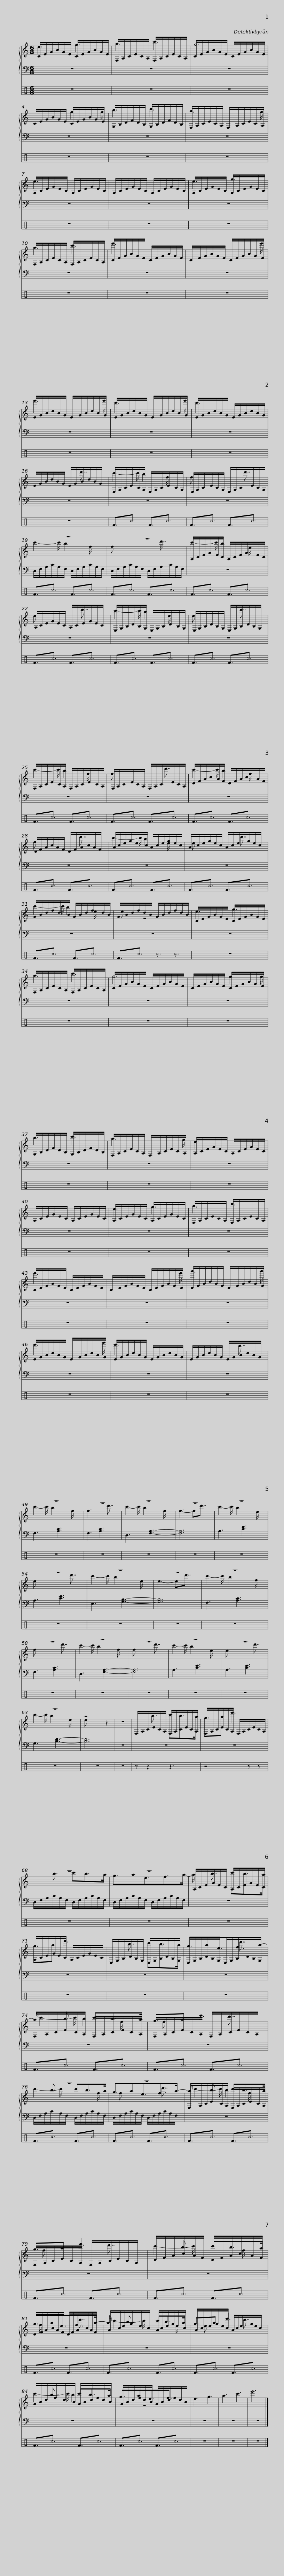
X:1
%%score { ( 1 2 4 ) | 3 } 5
L:1/8
M:6/8
I:linebreak $
K:C
V:1 treble
V:2 treble
V:4 treble
V:3 bass
V:5 perc
K:none
V:1
 C/E/G/B/G/E/ C/E/G/B/G/E/ | F,/A,/C/E/C/A,/ F,/A,/C/E/C/A,/ | C/E/G/B/G/E/ C/E/G/B/G/E/ |$ C/E/G/B/G/E/ C/E/G/B/G/E/ | G,/B,/D/F/D/B,/ G,/B,/D/F/D/B,/ | %5
 F,/A,/C/E/C/A,/ F,/A,/C/E/C/A,/ |$ A,/C/E/G/E/C/ A,/C/E/G/E/C/ | A,/C/E/G/E/C/ A,/C/E/G/E/C/ | A,/C/E/G/E/C/ A,/C/E/G/E/C/ |$ F,/A,/C/E/C/A,/ F,/A,/C/E/C/A,/ | %10
 C/E/G/B/G/E/ C/E/G/B/G/E/ | C/E/G/B/G/E/ C/E/G/B/G/E/ |$ E/G/B/d/B/G/ E/G/B/d/B/G/ | E/G/B/d/B/G/ E/G/B/d/B/G/ | E/G/B/d/B/G/ E/G/B/d/B/G/ |$ %15
 E/G/B/d/B/G/ E/G/B/d/B/G/ | F,/A,/C/E/C/A,/ F,/A,/C/E/C/A,/ | F,/A,/C/E/C/A,/ F,/A,/C/E/C/A,/ |$ z6 | z6 | %20
 A,/C/E/G/E/C/ A,/C/E/G/E/C/ |$ A,/C/E/G/E/C/ A,/C/E/G/E/C/ | E,/G,/B,/D/B,/G,/ E,/G,/B,/D/B,/G,/ |$ E,/G,/B,/D/B,/G,/ E,/G,/B,/D/B,/G,/ | F,/A,/C/E/C/A,/ F,/A,/C/E/C/A,/ |$ %25
 F,/A,/C/E/C/A,/ F,/A,/C/E/C/A,/ | D/F/A/c/A/F/ D/F/A/c/A/F/ | D/F/A/c/A/F/ D/F/A/c/A/F/ |$ A/c/e/g/e/c/ A/c/e/g/e/c/ | A/c/e/g/e/c/ A/c/e/g/e/c/ | %30
 G/B/d/f/d/B/ G/B/d/f/d/B/ |$ G/B/d/f/d/B/ G/B/d/f/d/B/ | C/E/G/B/G/E/ C/E/G/B/G/E/ | F,/A,/C/E/C/A,/ F,/A,/C/E/C/A,/ |$ C/E/G/B/G/E/ C/E/G/B/G/E/ | %35
 C/E/G/B/G/E/ C/E/G/B/G/E/ | G,/B,/D/F/D/B,/ G,/B,/D/F/D/B,/ |$ F,/A,/C/E/C/A,/ F,/A,/C/E/C/A,/ | A,/C/E/G/E/C/ A,/C/E/G/E/C/ | A,/C/E/G/E/C/ A,/C/E/G/E/C/ |$ %40
 A,/C/E/G/E/C/ A,/C/E/G/E/C/ | F,/A,/C/E/C/A,/ F,/A,/C/E/C/A,/ | C/E/G/B/G/E/ C/E/G/B/G/E/ |$ C/E/G/B/G/E/ C/E/G/B/G/E/ | E/G/B/d/B/G/ E/G/B/d/B/G/ | %45
 E/G/B/d/B/G/ E/G/B/d/B/G/ |$ E/G/B/d/B/G/ E/G/B/d/B/G/ | E/G/B/d/B/G/ E/G/B/d/B/G/ | z6 | z6 | %50
 z6 |$ z6 | z6 | z6 | z6 | %55
 z6 | z6 | z6 |$ z6 | z6 | %60
 z6 | z6 | z6 | z4 z2 | z6 |$ %65
 F,/A,/C/E/C/A,/ F,/A,/C/E/C/A,/ | F,/A,/C/E/C/A,/ F,/A,/C/E/C/A,/ | z6 |$ z6 | A,/C/E/G/E/C/ A,/C/E/G/E/C/ | %70
 A,/C/E/G/E/C/ A,/C/E/G/E/C/ |$ E,/G,/B,/D/B,/G,/ E,/G,/B,/D/B,/G,/ | E,/G,/B,/D/B,/G,/ E,/G,/B,/D/B,/G,/ |$ F,/A,/C/E/C/A,/ F,/A,/C/E/C/A,/ | F,/A,/C/E/C/A,/ F,/A,/C/E/C/A,/ | %75
 z6 |$ z6 | F,/A,/C/E/C/A,/ F,/A,/C/E/C/A,/ | F,/A,/C/E/C/A,/ F,/A,/C/E/C/A,/ |$ D/F/A/c/A/F/ D/F/A/c/A/F/ | %80
 D/F/A/c/A/F/ D/F/A/c/A/F/ | A/c/e/g/e/c/ A/c/e/g/e/-c/ |$ A/c/e/g/e/c/ A/c/e/g/e/c/ | G/B/d/f/d/B/ G/B/d/f/d/B/ | G/B/d/f/d/B/ G/B/d/f/d/B/ | %85
 e3 g3 |$ a3 c'3 | e'6 |] %88
V:2
 e3 g3 | a3 c'3 | g6 |$ x3 g2 x/ g/ | b3 c'3 | %5
 a3 x5/2 g/ |$ e3 x3 | x6 | e3 g3 |$ a3 c'3 | %10
 e'3 x3 | x11/2 e'/ |$ g'3 x5/2 g'/ | e'3 x5/2 g'/ | e'3 x3 |$ %15
 x4 d'7/4 x/4 | c'2- c'/ b2 f/- x | f x13/4 d'7/4 |$ c'2- c'/ b2 f/- x | f x3 d'7/16 x25/16 | %20
 c'2- c'/ b2 e/- x |$ e x3 d'7/4 x/4 | c'2- c'/ b2 e/- x |$ e x3 d'7/4 x/4 | c'2- c'/ b2 f/- x |$ %25
 f x13/4 d'7/4 | c'2- c'/ b2 f/- x | f x3 d'7/4 x/4 |$ c'2- c'/ b2 e/- x | e x3 d'7/4 x/4 | %30
 c'2- c'/ b2 e/- x |$ e x z4 | e3 g3 | a3 c'3 |$ g6 | %35
 x3 g2 x/ g/ | b3 c'3 |$ a3 x5/2 g/ | e3 x3 | x6 |$ %40
 e3 g3 | a3 c'3 | e'3 x3 |$ x11/2 e'/ | g'3 x5/2 g'/ | %45
 e'3 x5/2 g'/ |$ e'3 x3 | x4 d'7/4 x/4 | c'2- c'/ b2 x/ f/- x/ | f3 x d'7/4 x/4 | %50
 c'2- c'/ b2 x/ f/- x/ |$ f3- fd'7/4 x/4 | c'2- c'/ b2 x/ e/- x/ | e x3 d'7/4 x/4 | c'2- c'/ b2 x/ e/- x/ | %55
 e3- ed'7/4 x/4 | c'2- c'/ b2 x/ f/- x/ | f x3 d'7/4 x/4 |$ c'2- c'/ b2 x/ f/- x/ | f x3 d'7/4 x/4 | %60
 c'2- c'/ b2 x/ e/- x/ | e x3 d'7/4 x/4 | c'2- c'/ b2 x/ e/- x/ | e x5 | x6 |$ %65
 x3/2 b3/2 c'b>a | g3/2a e'3 x/ | x3/2 b3/2 c'b>a |$ g3/2ae3/2f>a- | a/ x b3/2 c'b>a | %70
 g3/2a e'3 x/ |$ x3/2 b3/2 c'b>a | g3/2ae3/2f>a- |$ a/ x b3/2 c'b>a | g3/2a e'3 x/ | %75
 x3/2 b3/2 c'b>a |$ g3/2ae3/2f>a- | a/ x b3/2 c'b>a | g3/2a e'3 x/ |$ x3/2 b3/2 c'b>a | %80
 g3/2ae3/2f>a- | a/ x b3/2 c'b>a |$ g3/2a e'3 x/ | x3/2 b3/2 c'b>a | g3/2ae3/2f3/2 x/ | %85
 x6 |$ x6 | x6 |] %88
V:3
 z6 | z6 | z6 |$ z6 | z6 | %5
 z6 |$ z6 | z6 | z6 |$ z6 | %10
 z6 | z6 |$ z6 | z6 | z6 |$ %15
 z6 | z6 | z6 |$ D,/F,/A,/C/A,/F,/ D,/F,/A,/C/A,/F,/ | D,/F,/A,/C/A,/F,/ D,/F,/A,/C/A,/F,/ | %20
 z6 |$ z6 | z6 |$ z6 | z6 |$ %25
 z6 | z6 | z6 |$ z6 | z6 | %30
 z6 |$ z6 | z6 | z6 |$ z6 | %35
 z6 | z6 |$ z6 | z6 | z6 |$ %40
 z6 | z6 | z6 |$ z6 | z6 | %45
 z6 |$ z6 | z6 | F,3 [A,C]3 | F,3 [A,C]3 | %50
 D,3 [F,A,]3- |$ [F,A,]6 | A,3 [CE]3 | A,3 [CE]3 | E,3 [G,B,]3- | %55
 [G,B,]6 | F,3 [A,C]3 | F,3 [A,C]3 |$ D,3 [F,A,]3- | [F,A,]6 | %60
 A,3 [CE]3 | A,3 [CE]3 | G,3 [B,D]3- | [B,D]6 | z6 |$ %65
 z6 | z6 | D,/F,/A,/C/A,/F,/ D,/F,/A,/C/A,/F,/ |$ D,/F,/A,/C/A,/F,/ D,/F,/A,/C/A,/F,/ | z6 | %70
 z6 |$ z6 | z6 |$ z6 | z6 | %75
 D,/F,/A,/C/A,/F,/ D,/F,/A,/C/A,/F,/ |$ D,/F,/A,/C/A,/F,/ D,/F,/A,/C/A,/F,/ | z6 | z6 |$ z6 | %80
 z6 | z6 |$ z6 | z6 | z6 | %85
 z6 |$ z6 | z6 |] %88
V:4
 x6 | x6 | x6 |$ x6 | x6 | %5
 x6 |$ x6 | x6 | x6 |$ x6 | %10
 x6 | x6 |$ x6 | x6 | x6 |$ %15
 x6 | x6 | x6 |$ x6 | x6 | %20
 x6 |$ x6 | x6 |$ x6 | x6 |$ %25
 x6 | x6 | x6 |$ x6 | x6 | %30
 x6 |$ x6 | x6 | x6 |$ x6 | %35
 x6 | x6 |$ x6 | x6 | x6 |$ %40
 x6 | x6 | x6 |$ x6 | x6 | %45
 x6 |$ x6 | x6 | x6 | x6 | %50
 x6 |$ x6 | x6 | x6 | x6 | %55
 x6 | x6 | x6 |$ x6 | x6 | %60
 x6 | x6 | x6 | x6 | x6 |$ %65
 x6 | x6 | x6 |$ x6 | x6 | %70
 x6 |$ x6 | x4 d'7/4 x/4 |$ c'2- c'/ b2 f/- x | x/ f x5/2 d'7/4 x/4 | %75
 c'2- c'/ x5/2 f/- x/ |$ x/ f x5/2 d'7/4 x/4 | c'2- c'/ b2 f/- x | x/ f x5/2 d'7/4 x/4 |$ c'2- c'/ x2 f/- x | %80
 x/ f/ x3 d'7/4 x/4 | c'2- c'/ x5/2 e/ x/ |$ x/ e x5/2 d'7/4 x/4 | c'2- c'/ b2 x3/2 | x2 z4 | %85
 x6 |$ x6 | x6 |] %88
V:5
 z6 | z6 | z6 |$ z6 | z6 | %5
 z6 |$ z6 | z6 | z6 |$ z6 | %10
 z6 | z6 |$ z6 | z6 | z6 |$ %15
 z6 | F3/2^c3/2 F3/2^c3/2 | F3/2^c3/2 F3/2^c3/2 |$ F3/2^c3/2 F3/2^c3/2 | F3/2^c3/2 F3/2^c3/2 | %20
 F3/2^c3/2 F3/2^c3/2 |$ F3/2^c3/2 F3/2^c3/2 | F3/2^c3/2 F3/2^c3/2 |$ F3/2^c3/2 F3/2^c3/2 | F3/2^c3/2 F3/2^c3/2 |$ %25
 F3/2^c3/2 F3/2^c3/2 | F3/2^c3/2 F3/2^c3/2 | F3/2^c3/2 F3/2^c3/2 |$ F3/2^c3/2 F3/2^c3/2 | F3/2^c3/2 F3/2^c3/2 | %30
 F3/2^c3/2 F3/2^c3/2 |$ F3/2^c3/2 z3/2 z3/2 | z6 | z6 |$ z6 | %35
 z6 | z6 |$ z6 | z6 | z6 |$ %40
 z6 | z6 | z6 |$ z6 | z6 | %45
 z6 |$ z6 | z6 | z6 | z6 | %50
 z6 |$ z6 | z6 | z6 | z6 | %55
 z6 | z6 | z6 |$ z6 | z6 | %60
 z6 | z6 | z6 | z6 | z6 |$ %65
 z z2 z3 | z4 z z | z6 |$ z6 | z6 | %70
 z6 |$ z6 | z6 |$ F3/2^c3/2 F3/2^c3/2 | F3/2^c3/2 F3/2^c3/2 | %75
 F3/2^c3/2 F3/2^c3/2 |$ F3/2^c3/2 F3/2^c3/2 | F3/2^c3/2 F3/2^c3/2 | F3/2^c3/2 F3/2^c3/2 |$ F3/2^c3/2 F3/2^c3/2 | %80
 F3/2^c3/2 F3/2^c3/2 | F3/2^c3/2 F3/2^c3/2 |$ F3/2^c3/2 F3/2^c3/2 | F3/2^c3/2 F3/2^c3/2 | F3/2^c3/2 F3/2^c3/2 | %85
 z6 |$ z6 | z6 |] %88
